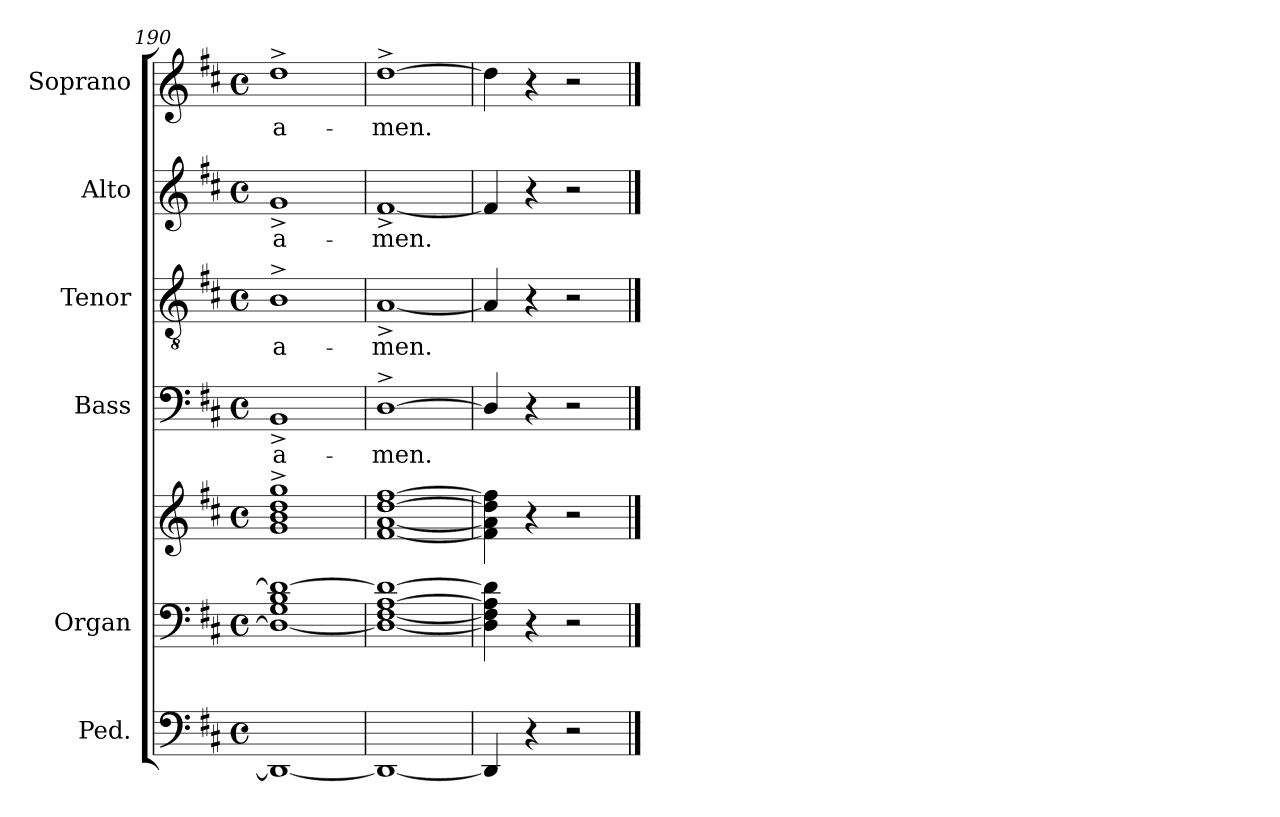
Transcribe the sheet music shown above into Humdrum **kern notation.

**kern	**kern	**kern	**kern	**text	**kern	**text	**kern	**text	**kern	**text
*part6	*part5	*part5	*part4	*part4	*part3	*part3	*part2	*part2	*part1	*part1
*staff7	*staff6	*staff5	*staff4	*staff4	*staff3	*staff3	*staff2	*staff2	*staff1	*staff1
*I"Ped.	*I"Organ	*	*I"Bass	*	*I"Tenor	*	*I"Alto	*	*I"Soprano	*
*	*I'Org.	*	*I'B.	*	*I'T.	*	*I'A.	*	*I'S.	*
*clefF4	*clefF4	*clefG2	*clefF4	*	*clefGv2	*	*clefG2	*	*clefG2	*
*	*	*	*	*	*ITrd7c12	*	*	*	*	*
*k[f#c#]	*k[f#c#]	*k[f#c#]	*k[f#c#]	*	*k[f#c#]	*	*k[f#c#]	*	*k[f#c#]	*
*D:	*D:	*D:	*D:	*	*D:	*	*D:	*	*D:	*
*M4/4	*M4/4	*M4/4	*M4/4	*	*M4/4	*	*M4/4	*	*M4/4	*
*met(c)	*met(c)	*met(c)	*met(c)	*	*met(c)	*	*met(c)	*	*met(c)	*
=190	=190	=190	=190	=190	=190	=190	=190	=190	=190	=190
!	!	!	!	!LO:LY:b:color=#000000	!	!	!	!	!	!
!	!	!	!	!	!	!LO:LY:b:color=#000000	!	!	!	!
!	!	!	!	!	!	!	!	!LO:LY:b:color=#000000	!	!
!	!	!	!	!	!	!	!	!	!	!LO:LY:b:color=#000000
1DDi_	1Di_ 1Gi 1Bi 1di_	1gi^ 1bi^ 1ddi^ 1ggi^	1BB^i	a-	1BB^i	a-	1g^i	a-	1dd^i	a-
=191	=191	=191	=191	=191	=191	=191	=191	=191	=191	=191
!	!	!	!	!LO:LY:b:color=#000000	!	!	!	!	!	!
!	!	!	!	!	!	!LO:LY:b:color=#000000	!	!	!	!
!	!	!	!	!	!	!	!	!LO:LY:b:color=#000000	!	!
!	!	!	!	!	!	!	!	!	!	!LO:LY:b:color=#000000
1DDi_	1Di_ [1F#i [1Ai 1di_	[1f#i [1ai [1ddi [1ff#i	[1D^i	-men.	[1AA^i	-men.	[1f#^i	-men.	[1dd^i	-men.
=192	=192	=192	=192	=192	=192	=192	=192	=192	=192	=192
4DDi/]	4Di\] 4F#i] 4Ai] 4di]	4f#i\] 4ai] 4ddi] 4ff#i]	4Di/]	.	4AAi/]	.	4f#i/]	.	4ddi\]	.
4r	4r	4r	4r	.	4r	.	4r	.	4r	.
2r	2r	2r	2r	.	2r	.	2r	.	2r	.
==	==	==	==	==	==	==	==	==	==	==
*-	*-	*-	*-	*-	*-	*-	*-	*-	*-	*-
